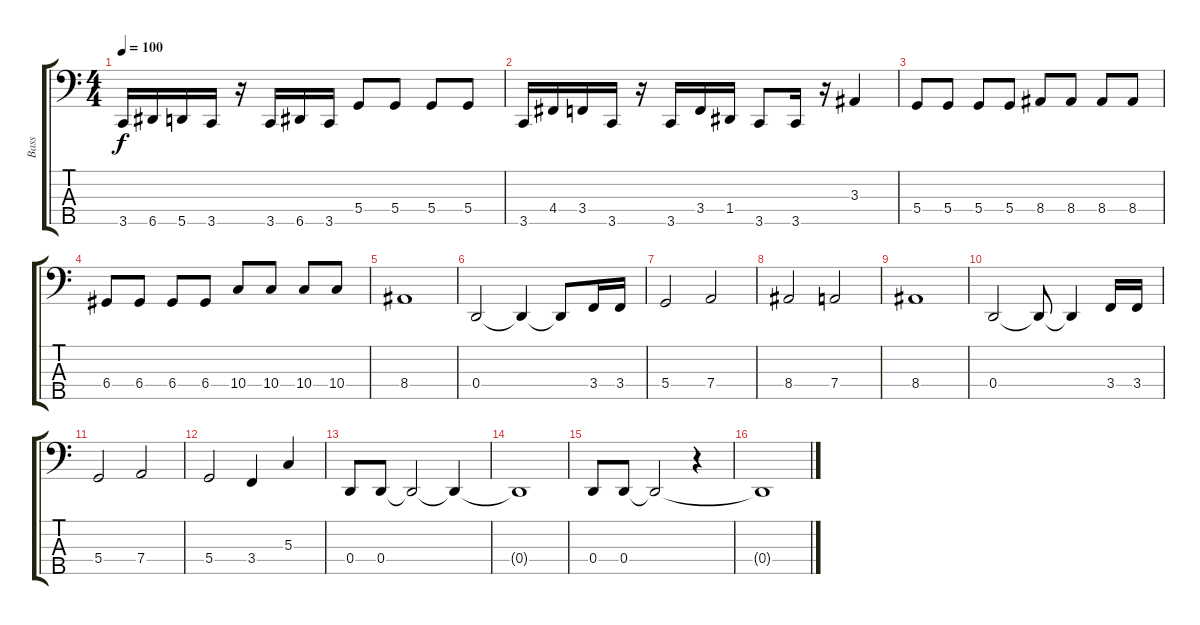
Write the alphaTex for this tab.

\track ("Bass" "Bass") {instrument electricbasspick}
\staff {score tabs}
\tuning (F2 C2 G1 D1 A0) {hide}
\ts (4 4)
\tempo 100
\clef f4
\ks c
3.5.16{dy f} 6.5.16 5.5.16 3.5.16 r.16 3.5.16 6.5.16 3.5.16 5.4.8 5.4.8 5.4.8 5.4.8 |
3.5.16 4.4.16 3.4.16 3.5.16 r.16 3.5.16 3.4.16 1.4.16 3.5.8 3.5.16 r.16 3.3.4 |
5.4.8 5.4.8 5.4.8 5.4.8 8.4.8 8.4.8 8.4.8 8.4.8 |
6.4.8 6.4.8 6.4.8 6.4.8 10.4.8 10.4.8 10.4.8 10.4.8 |
8.4.1 |
0.4.2 0.4{t}.4 0.4{t}.8 3.4.16 3.4.16 |
5.4.2 7.4.2 |
8.4.2 7.4.2 |
8.4.1 |
0.4.2 0.4{t}.8 0.4{t}.4 3.4.16 3.4.16 |
5.4.2 7.4.2 |
5.4.2 3.4.4 5.3.4 |
0.4.8 0.4.8 0.4{t}.2 0.4{t}.4 |
0.4{t}.1 |
0.4.8 0.4.8 0.4{t}.2 r.4 |
0.4{t}.1
